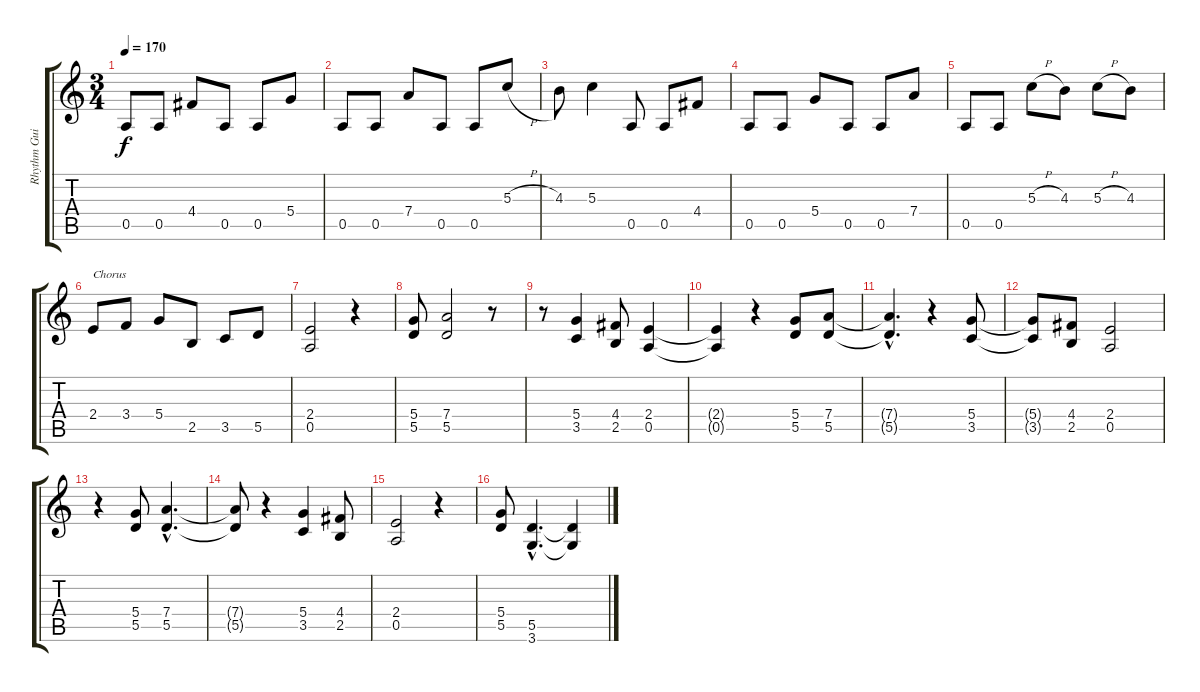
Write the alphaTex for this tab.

\track ("Rhythm Guitar" "Rhythm Gui") {instrument distortionguitar}
\staff {score tabs}
\tuning (E4 B3 G3 D3 A2 E2) {hide}
\ts (3 4)
\tempo 170
\clef g2
\ks c
0.5.8{dy f} 0.5.8 4.4.8 0.5.8 0.5.8 5.4.8 |
0.5.8 0.5.8 7.4.8 0.5.8 0.5.8 5.3{h}.8 |
4.3.8 5.3.4 0.5.8 0.5.8 4.4.8 |
0.5.8 0.5.8 5.4.8 0.5.8 0.5.8 7.4.8 |
0.5.8 0.5.8 5.3{h}.8 4.3.8 5.3{h}.8 4.3.8 |
2.4.8{txt "Chorus"} 3.4.8 5.4.8 2.5.8 3.5.8 5.5.8 |
(2.4 0.5).2 r.4 |
(5.4 5.5).8 (7.4 5.5).2 r.8 |
r.8 (5.4 3.5).4 (4.4 2.5).8 (2.4 0.5).4 |
(2.4{t} 0.5{t}).4 r.4 (5.4 5.5).8 (7.4 5.5).8 |
(7.4{hac t} 5.5{hac t}).4{d} r.4 (5.4 3.5).8 |
(5.4{t} 3.5{t}).8 (4.4 2.5).8 (2.4 0.5).2 |
r.4 (5.4 5.5).8 (7.4{hac} 5.5{hac}).4{d} |
(7.4{t} 5.5{t}).8 r.4 (5.4 3.5).4 (4.4 2.5).8 |
(2.4 0.5).2 r.4 |
(5.4 5.5).8 (5.5{hac} 3.6{hac}).4{d} (5.5{t} 3.6{t}).4
